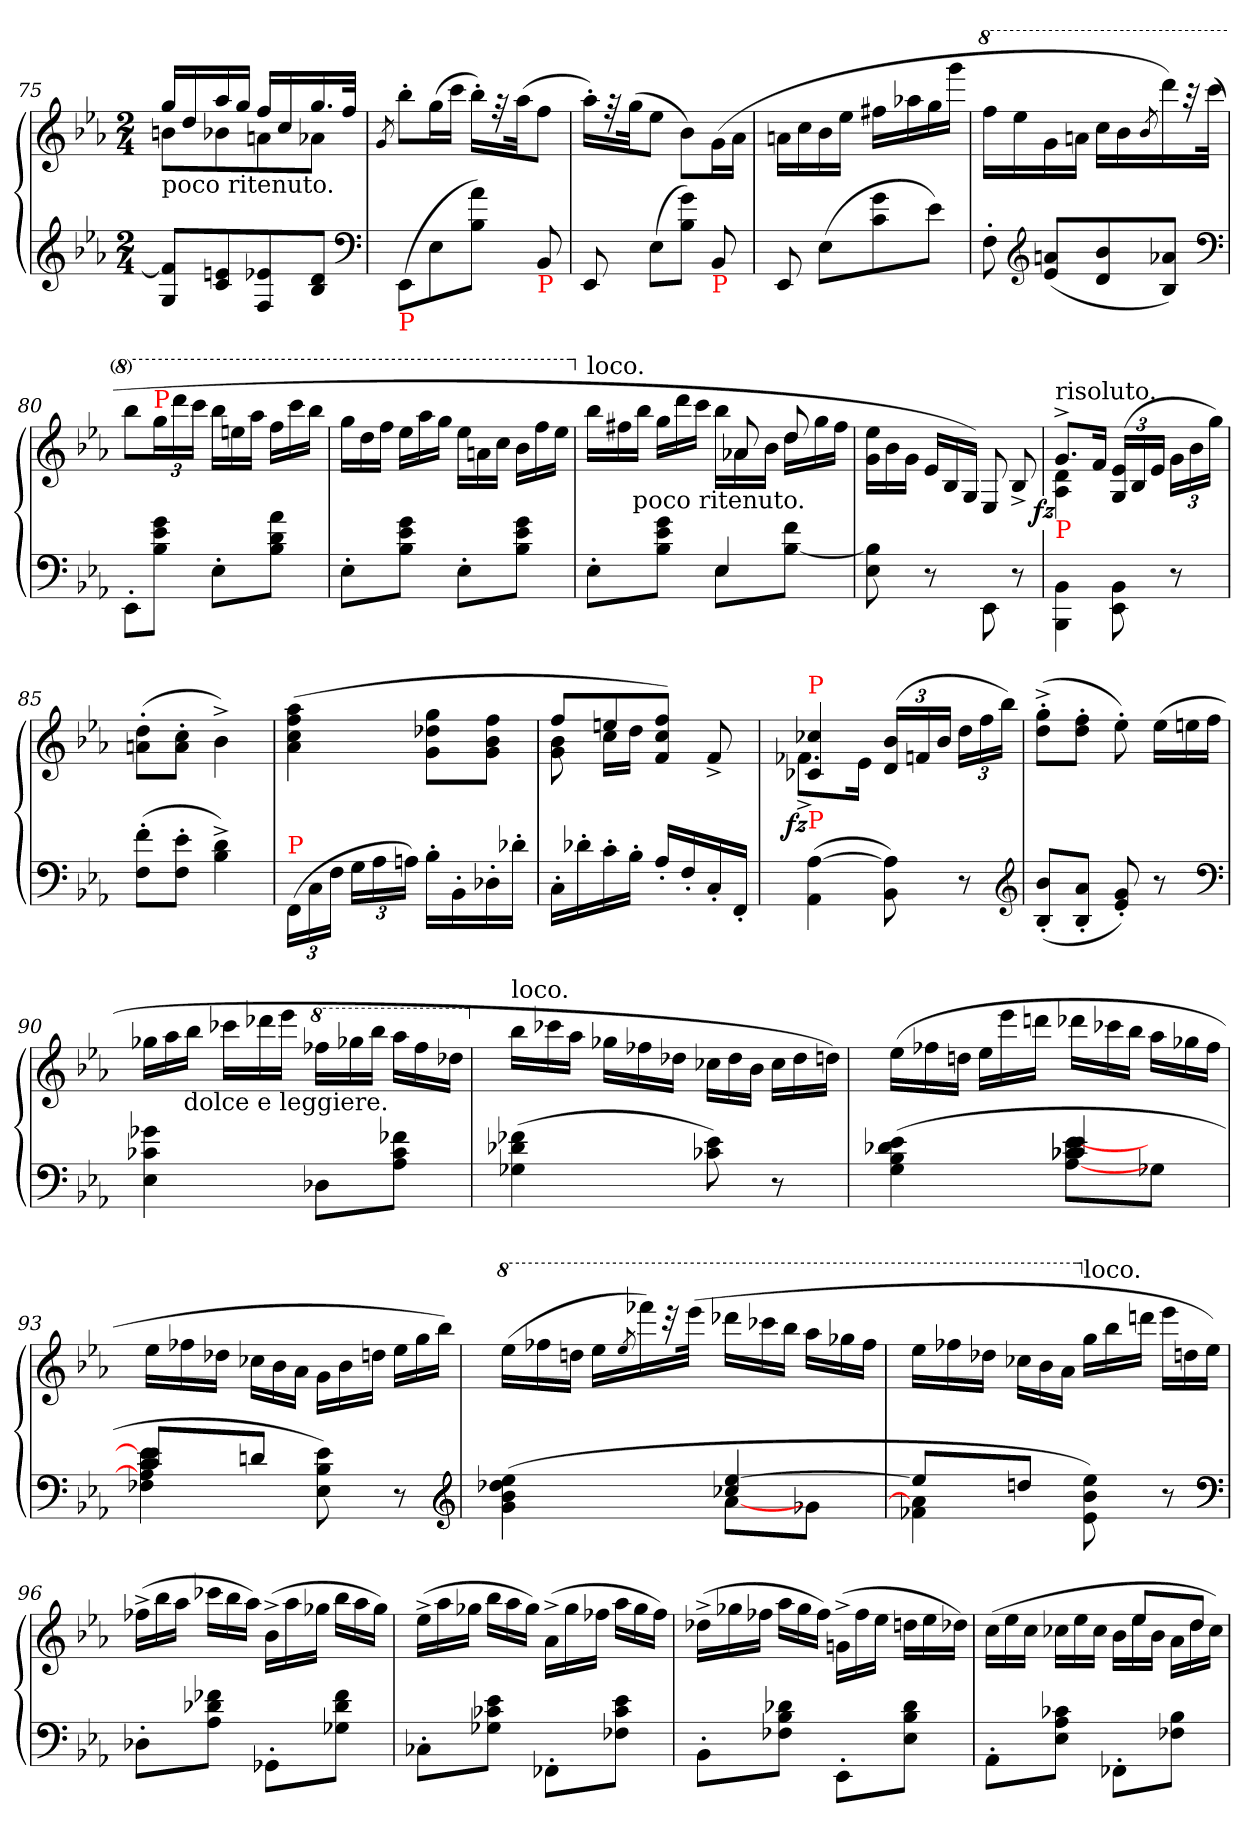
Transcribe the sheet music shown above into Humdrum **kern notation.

**kern	**kern	**dynam
*part1	*part1	*part1
*staff2	*staff1	*staff1/2
*clefG2	*clefG2	*
*k[b-e-a-]	*k[b-e-a-]	*
*M2/4	*M2/4	*
=75	=75	=75
*	*^	*
!	!LO:TX:b:t=poco ritenuto.	!	!
8f] 8GL	16ggLL	8bnL	.
.	16dd	.	.
8en 8c	16aa-	8b-X	.
.	16ggJJ	.	.
8e-X 8F	16ffLL	8an	.
.	16cc	.	.
8d 8B-J	16.gg	8a-XJ	.
.	32ffJJk	.	.
*	*v	*v	*
*clefF4	*	*
=76	=76	=76
.	8qg/	.
!LO:TX:b:color=red:t=P	!	!
(>8EE-L	8bb-'>L	.
8E-	(>16ggL	.
.	16cccJJ	.
8a- 8B-J)	16bb-'>LL)	.
.	32rff	.
.	(>32aa-Jk	.
!LO:TX:b:color=red:t=P	!	!
8BB-	8ffJ	.
=77	=77	=77
8EE-	16aa-'>LL)	.
.	32rff	.
.	(>32ggJk	.
(>8E-L	8ee-J	.
8g 8B-J)	8b-\L)	.
!LO:TX:b:color=red:t=P	!	!
8BB-	(>16gL	.
.	16a-JJ	.
=78	=78	=78
8EE-	16anLL	.
.	16cc	.
(<8E-L	16b-	.
.	16ee-JJ	.
8g 8c	16ff#XLL	.
.	16aa-X	.
8e-J)	16gg	.
.	16gggJJ	.
=79	=79	=79
*	*8va	*
8F'>	16fffLL	.
.	16eee-	.
*clefG2	*	*
(>8an 8e-L	16gg	.
.	16aanJJ	.
8b- 8d	16cccLL	.
.	16bb-	.
.	8qbb-/	.
8a-X 8B-J)	16dddd)	.
.	32r	.
.	(>32ccccJJk	.
*clefF4	*	*
=80	=80	=80
8EE-'>L	8bbb-L	.
*	*Xbrackettup	*
!	!LO:TX:a:color=red:t=P	!
8g 8e- 8B-J	24gggL	.
.	24dddd	.
.	24ccccJJ	.
*	*Xtuplet	*
8E-'>L	24bbb-LL	.
.	24eeen	.
.	24aaa-JJ	.
8a- 8d 8B-J	24fffLL	.
.	24cccc	.
.	24bbb-JJ	.
=81	=81	=81
8E-'>L	24gggLL	.
.	24ddd	.
.	24fffJJ	.
8g 8e- 8B-J	24eee-LL	.
.	24aaa-	.
.	24gggJJ	.
8E-'>L	24eee-LL	.
.	24aan	.
.	24cccJJ	.
8g 8e- 8B-J	24bb-LL	.
.	24fff	.
.	24eee-JJ	.
=82	=82	=82
*^	*	*
*	*	*X8va	*
*	*	*^	*
!	!	!LO:TX:a:t=loco.	!	!
4ryy	8E-'>L	24bb-LL	6.ryy	.
.	.	24ff#X	.	.
!	!	!LO:TX:b:t=poco ritenuto.	!	!
.	.	24bb-JJ	.	.
.	8g 8e- 8B-J	24ggLL	.	.
.	.	24ddd	.	.
.	.	24cccJJ	.	.
4E-	8E-L	24bb-\LL	24ryy	.
.	.	24a-X	12a-X/	.
.	.	24b-JJ	.	.
.	8f [8B-J	24dd\LL	12dd/	.
.	.	24gg	.	.
.	.	24ff#JJ	24ryy	.
*v	*v	*	*	*
*	*v	*v	*
=83	=83	=83
8B-] 8E-	24ee-\ 24g\LL	.
.	24b-	.
.	24gJJ	.
8r	24e-LL	.
.	24B-	.
.	24G/JJ)	.
8EE-\	8E-/	.
8r	8B-^>/	.
=84	=84	=84
*	*^	*
!	!LO:TX:a:t=risoluto.	!	!
!	!LO:TX:b:color=red:t=P	!	!
!	!	!	!LO:DY:rj
4BB-\ 4BBB-\	8.g^<L	4d\ 4A-\	fz
.	16fJk	.	.
*	*tuplet	*	*
8BB-\ 8EE-\	(<24e-/ 24G/LL	4ryy	.
.	24B-	.	.
.	24e-JJ	.	.
8r	24gLL	.	.
.	24b-	.	.
.	24ggJJ)	.	.
*	*v	*v	*
=85	=85	=85
(>8f'> 8F'>L	(>8dd'> 8an'>L	.
8e-'> 8F'>J	8cc'> 8a'>J	.
4d^> 4B-^>)	4b-^>)	.
=86	=86	=86
*Xbrackettup	*	*
!LO:TX:a:color=red:t=P	!	!
(>24FF\LL	(>4aa- 4ff 4cc 4a-	.
24C	.	.
24FJJ	.	.
24GLL	.	.
24A-	.	.
24AnJJ)	.	.
16B-'>LL	8gg 8dd-X 8gL	.
16BB-'>	.	.
16D-X'>	8ff 8b- 8gJ	.
16d-X'>JJ	.	.
=87	=87	=87
*	*^	*
16C'>LL	8ffL	8b- 8g	.
16d-X'>	.	.	.
16c'>	8een	16ccLL	.
16B-'>JJ	.	16ddJJ	.
16A-'>LL	8ff 8cc 8fJ)	4ryy	.
16F'>	.	.	.
16C'>	8f^>	.	.
16FF'>JJ	.	.	.
=88	=88	=88	=88
!	!LO:TX:a:color=red:t=P	!	!
!	!LO:TX:b:color=red:t=P	!	!
!	!	!	!LO:DY:rj
(<[4A- 4AA-	4cc-X 4c-X	8.f-X^<L	fz
.	.	16e-Jk	.
8A-] 8BB-)	(>24b- 24dLL	4ryy	.
.	24fn	.	.
.	24b-JJ	.	.
8r	24ddLL	.	.
.	24ff	.	.
.	24bb-JJ)	.	.
*	*v	*v	*
*clefG2	*	*
=89	=89	=89
(>8b-'< 8B-'<L	(>8gg'>^< 8dd'>^<L	.
8a-'< 8B-'<J	8ff'> 8dd'>J	.
8g'< 8e-'<)	8ee-'>)	.
*	*Xtuplet	*
8r	(>24ee-LL	.
.	24een	.
.	24ffJJ	.
*clefF4	*	*
=90	=90	=90
4g-X 4c-X 4E-	24gg-XLL	.
.	24aa-	.
!	!LO:TX:b:t=dolce e leggiere.	!
.	24bb-JJ	.
.	24ccc-XLL	.
.	24ddd-X	.
.	24eee-JJ	.
*	*8va	*
8D-XL	24fff-XLL	.
.	24ggg-X	.
.	24bbb-JJ	.
8f-X 8c- 8A-J	24aaa-LL	.
.	24fff-	.
.	24ddd-XJJ	.
=91	=91	=91
*	*X8va	*
!	!LO:TX:a:t=loco.	!
(>4f-X 4d-X 4G-X	24bb-LL	.
.	24ccc-X	.
.	24aa-JJ	.
.	24gg-XLL	.
.	24ff-X	.
.	24dd-XJJ	.
8e- 8c-X)	24cc-XLL	.
.	24dd-	.
.	24b-JJ	.
8r	24cc-LL	.
.	24dd-	.
.	24ddnJJ)	.
=92	=92	=92
*^	*	*
(>4e- 4d-X 4B- 4G	4ryy	(>24ee-LL	.
.	.	24ff-X	.
.	.	24ddnJJ	.
.	.	24ee-LL	.
.	.	24eee-	.
.	.	24dddnJJ	.
4e- 4c-X	[8e- 8c-X [8A-L	24ddd-XLL	.
.	.	24ccc-X	.
.	.	24bb-JJ	.
.	8G-XJ	24aa-LL	.
.	.	24gg-X	.
.	.	24ff-JJ	.
=93	=93	=93	=93
8e- 8cL	4e-] 4c 4A-] 4F-X	24ee-LL	.
.	.	24ff-X	.
.	.	24dd-XJJ	.
8dnJ	.	24cc-XLL	.
.	.	24b-	.
.	.	24a-JJ	.
8e-\ 8B-\ 8E-\)	4ryy	24gLL	.
.	.	24b-	.
.	.	24ddnJJ	.
8r	.	24ee-LL	.
.	.	24gg	.
.	.	24bb-JJ)	.
*clefG2	*	*	*
=94	=94	=94	=94
*	*	*8va	*
(>4ee- 4dd-X 4b- 4g	4ryy	(>24eee-LL	.
.	.	24fff-X	.
.	.	24dddnJJ	.
.	.	24eee-LL	.
.	.	8qeee-	.
.	.	24ffff-X)	.
.	.	48r	.
.	.	(>48eeee-JJk	.
[4ee- 4cc-X	[8a-L	24dddd-XLL	.
.	.	24cccc-X	.
.	.	24bbb-JJ	.
.	8g-XJ	24aaa-LL	.
.	.	24ggg-X	.
.	.	24fff-JJ	.
=95	=95	=95	=95
8ee-L]	4a-] 4f-X	24eee-LL	.
.	.	24fff-X	.
.	.	24ddd-XJJ	.
8ddnJ	.	24ccc-XLL	.
.	.	24bb-	.
.	.	24aa-JJ	.
*	*	*X8va	*
!	!	!LO:TX:a:t=loco.	!
8ee-\ 8b-\ 8e-\)	4ryy	24ggLL	.
.	.	24bb-	.
.	.	24dddnJJ	.
8r	.	24eee-LL	.
.	.	24ddn	.
.	.	24ee-JJ)	.
*v	*v	*	*
*clefF4	*	*
=96	=96	=96
8D-X'>L	(>24ff-X^<LL	.
.	24bb-	.
.	24aa-JJ	.
8f-X 8d-X 8A-J	24ccc-XLL	.
.	24bb-	.
.	24aa-JJ)	.
8GG-X'>L	(>24b-^<LL	.
.	24aa-	.
.	24gg-XJJ	.
8f- 8d- 8G-XJ	24bb-LL	.
.	24aa-	.
.	24gg-JJ)	.
=97	=97	=97
8C-X'>L	(>24ee-^<LL	.
.	24aa-	.
.	24gg-XJJ	.
8e- 8c-X 8G-XJ	24bb-LL	.
.	24aa-	.
.	24gg-JJ)	.
8FF-X'>L	(>24a-^<LL	.
.	24gg-	.
.	24ff-XJJ	.
8e- 8c- 8F-XJ	24aa-LL	.
.	24gg-	.
.	24ff-JJ)	.
=98	=98	=98
8BB-'>L	(>24dd-X^<LL	.
.	24gg-X	.
.	24ff-XJJ	.
8d-X 8B- 8F-XJ	24aa-LL	.
.	24gg-	.
.	24ff-JJ)	.
8EE-'>\L	(>24gn^<LL	.
.	24ff-	.
.	24ee-JJ	.
8d- 8B- 8E-J	24ddnLL	.
.	24ee-	.
.	24dd-XJJ)	.
=99	=99	=99
*	*^	*
8AA-'>L	4ryy	(>24ccLL	.
.	.	24ee-	.
.	.	24ccJJ	.
8c-X 8A- 8E-J	.	24cc-XLL	.
.	.	24ee-	.
.	.	24cc-JJ	.
8FF-X'>\L	24ryy	24b-LL	.
.	12ee-L	24ee-	.
.	.	24b-JJ	.
8B- 8F-XJ	24ryy	24a-LL	.
.	12ddJ	24dd	.
.	.	24cc-JJ)	.
*	*v	*v	*
=	=	=
*-	*-	*-
